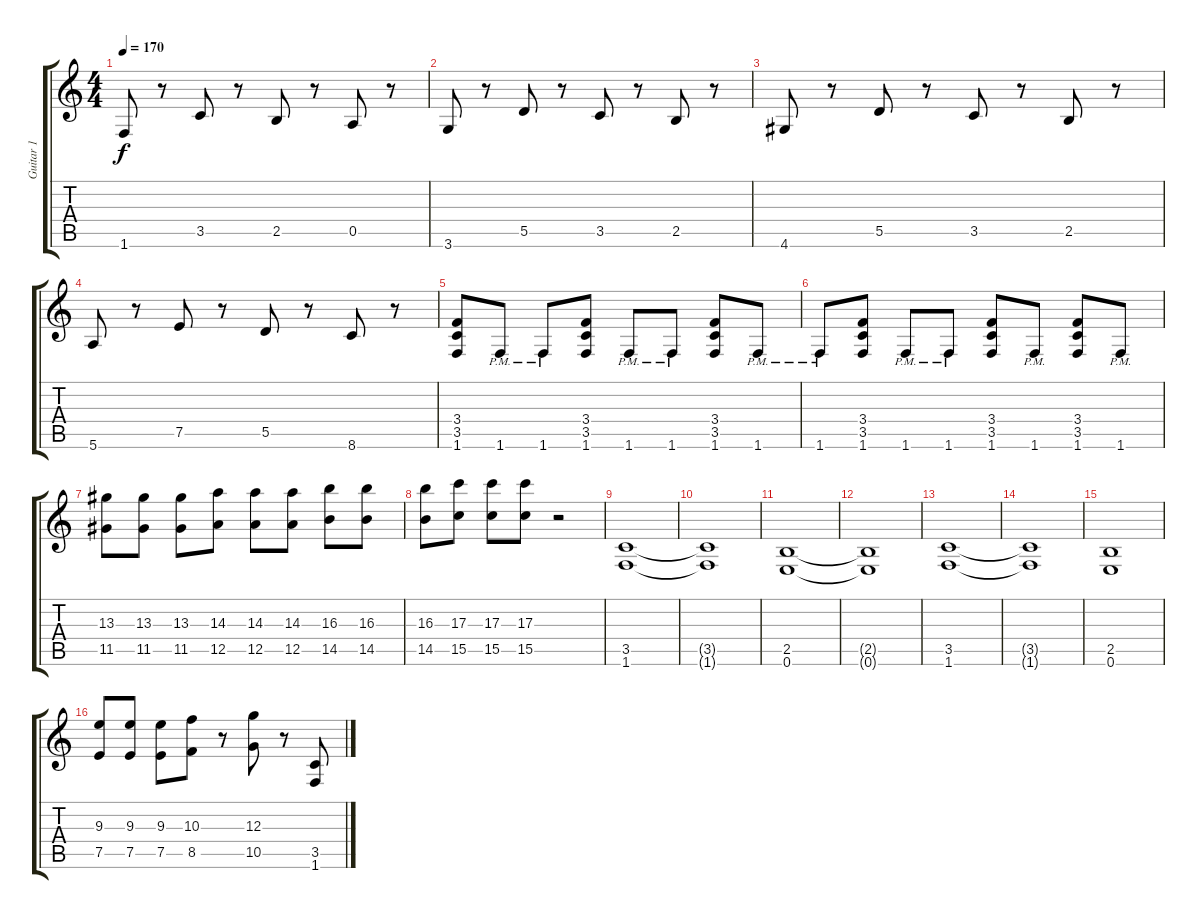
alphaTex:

\track ("Guitar 1" "Guitar 1") {instrument distortionguitar}
\staff {score tabs}
\tuning (E4 B3 G3 D3 A2 E2) {hide}
\ts (4 4)
\tempo 170
\clef g2
\ks c
1.6.8{dy f} r.8 3.5.8 r.8 2.5.8 r.8 0.5.8 r.8 |
3.6.8 r.8 5.5.8 r.8 3.5.8 r.8 2.5.8 r.8 |
4.6.8 r.8 5.5.8 r.8 3.5.8 r.8 2.5.8 r.8 |
5.6.8 r.8 7.5.8 r.8 5.5.8 r.8 8.6.8 r.8 |
(3.4 3.5 1.6).8 1.6{pm}.8 1.6{pm}.8 (3.4 3.5 1.6).8 1.6{pm}.8 1.6{pm}.8 (3.4 3.5 1.6).8 1.6{pm}.8 |
1.6{pm}.8 (3.4 3.5 1.6).8 1.6{pm}.8 1.6{pm}.8 (3.4 3.5 1.6).8 1.6{pm}.8 (3.4 3.5 1.6).8 1.6{pm}.8 |
(13.3 11.5).8 (13.3 11.5).8 (13.3 11.5).8 (14.3 12.5).8 (14.3 12.5).8 (14.3 12.5).8 (16.3 14.5).8 (16.3 14.5).8 |
(16.3 14.5).8 (17.3 15.5).8 (17.3 15.5).8 (17.3 15.5).8 r.2 |
(3.5 1.6).1 |
(3.5{t} 1.6{t}).1 |
(2.5 0.6).1 |
(2.5{t} 0.6{t}).1 |
(3.5 1.6).1 |
(3.5{t} 1.6{t}).1 |
(2.5 0.6).1 |
(9.3 7.5).8 (9.3 7.5).8 (9.3 7.5).8 (10.3 8.5).8 r.8 (12.3 10.5).8 r.8 (3.5 1.6).8
